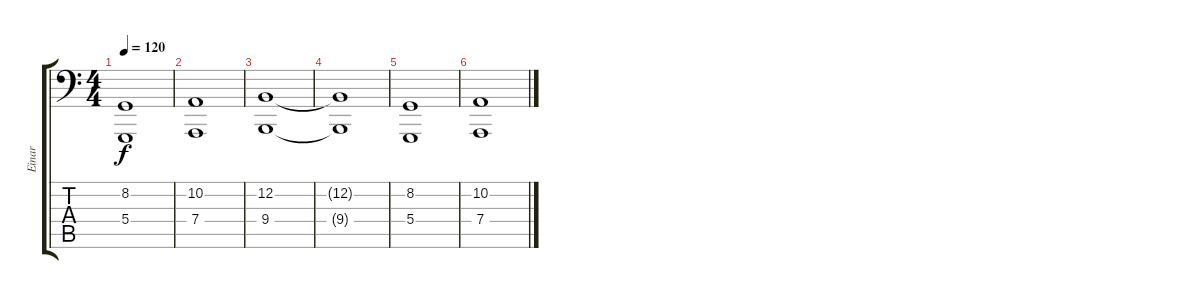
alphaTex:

\track ("Einar" "Einar") {instrument stringensemble1}
\staff {score tabs}
\tuning (E2 B1 G1 D1 A0 E0) {hide}
\ts (4 4)
\tempo 120
\clef f4
\ks c
(8.2 5.4).1{dy f} |
(10.2 7.4).1 |
(12.2 9.4).1 |
(12.2{t} 9.4{t}).1 |
(8.2 5.4).1 |
(10.2 7.4).1
